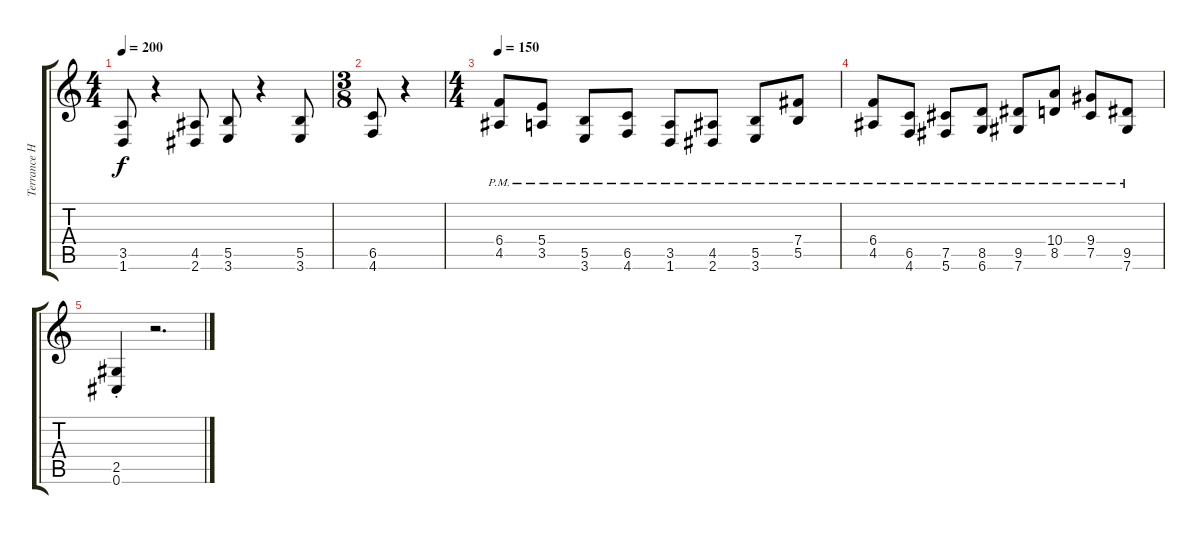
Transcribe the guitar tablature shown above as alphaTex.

\track ("Terrance Hobbs" "Terrance H") {instrument distortionguitar}
\staff {score tabs}
\tuning (Db4 Ab3 E3 B2 Gb2 Db2) {hide}
\ts (4 4)
\tempo 200
\clef g2
\ks c
(3.5 1.6).8{dy f} r.4 (4.5 2.6).8 (5.5 3.6).8 r.4 (5.5 3.6).8 |
\ts (3 8)
(6.5 4.6).8 r.4 |
\ts (4 4)
\tempo 150
(6.4{pm} 4.5{pm}).8 (5.4{pm} 3.5{pm}).8 (5.5{pm} 3.6{pm}).8 (6.5{pm} 4.6{pm}).8 (3.5{pm} 1.6{pm}).8 (4.5{pm} 2.6{pm}).8 (5.5{pm} 3.6{pm}).8 (7.4{pm} 5.5{pm}).8 |
(6.4{pm} 4.5{pm}).8 (6.5{pm} 4.6{pm}).8 (7.5{pm} 5.6{pm}).8 (8.5{pm} 6.6{pm}).8 (9.5{pm} 7.6{pm}).8 (10.4{pm} 8.5{pm}).8 (9.4{pm} 7.5{pm}).8 (9.5{pm} 7.6{pm}).8 |
(2.5{st} 0.6{st}).4 r.2{d}
